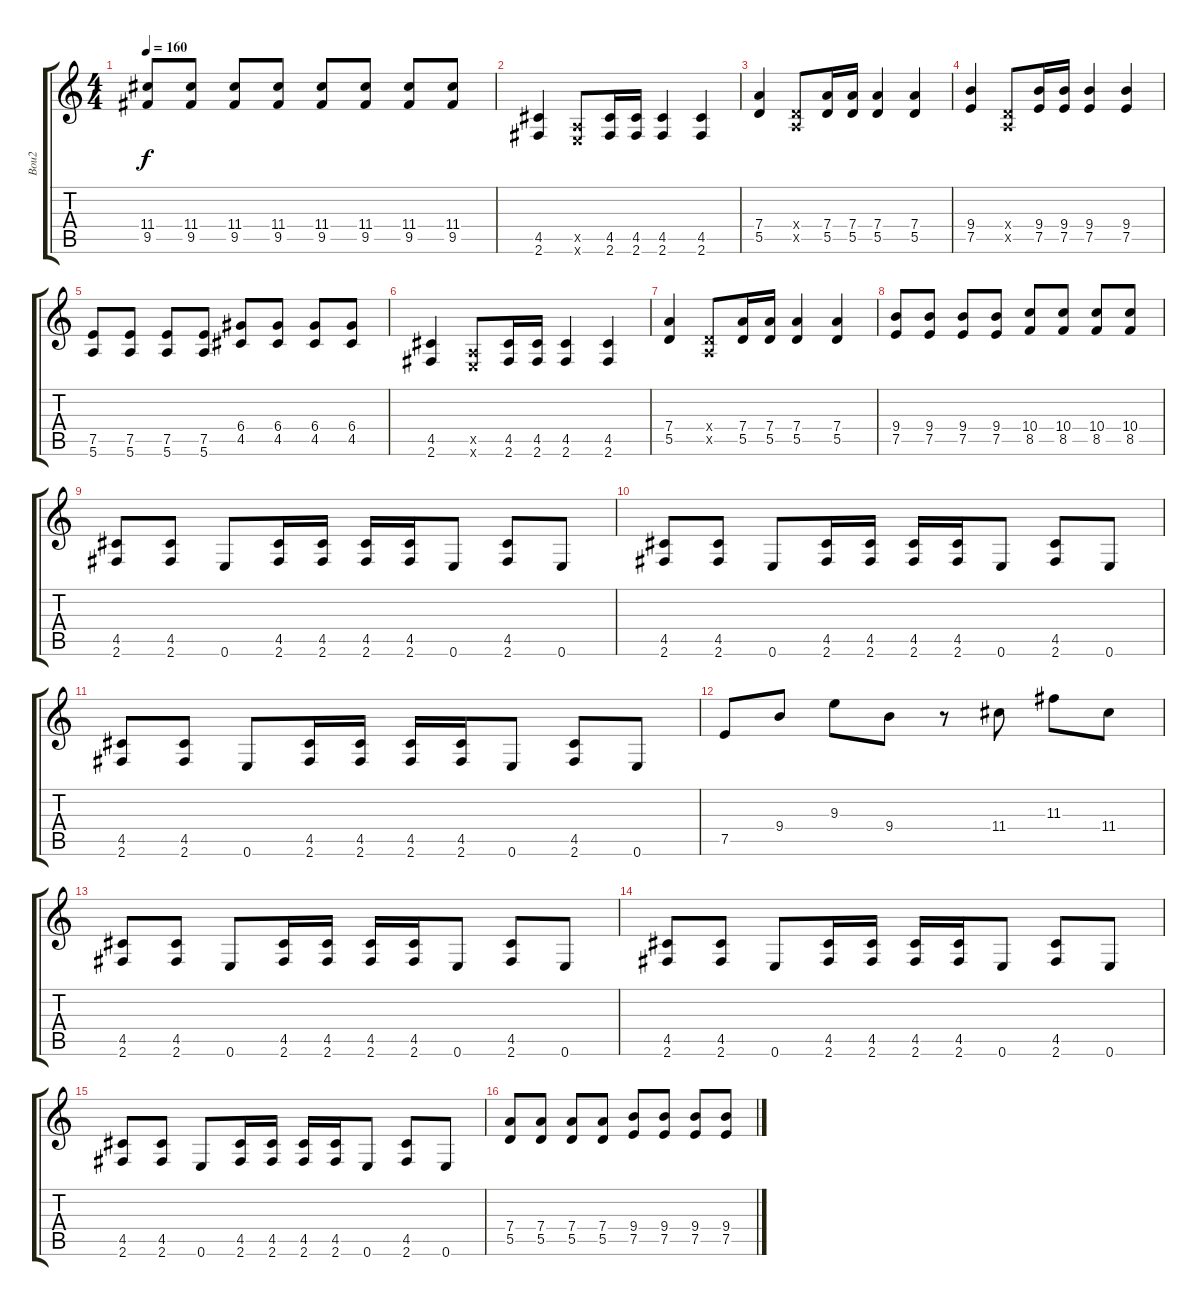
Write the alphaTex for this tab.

\track ("Bou2" "Bou2") {instrument distortionguitar}
\staff {score tabs}
\tuning (E4 B3 G3 D3 A2 E2) {hide}
\ts (4 4)
\tempo 160
\clef g2
\ks c
(11.4 9.5).8{dy f} (11.4 9.5).8 (11.4 9.5).8 (11.4 9.5).8 (11.4 9.5).8 (11.4 9.5).8 (11.4 9.5).8 (11.4 9.5).8 |
(4.5 2.6).4 (0.5{x} 0.6{x}).8 (4.5 2.6).16 (4.5 2.6).16 (4.5 2.6).4 (4.5 2.6).4 |
(7.4 5.5).4 (0.4{x} 0.5{x}).8 (7.4 5.5).16 (7.4 5.5).16 (7.4 5.5).4 (7.4 5.5).4 |
(9.4 7.5).4 (0.4{x} 0.5{x}).8 (9.4 7.5).16 (9.4 7.5).16 (9.4 7.5).4 (9.4 7.5).4 |
(7.5 5.6).8 (7.5 5.6).8 (7.5 5.6).8 (7.5 5.6).8 (6.4 4.5).8 (6.4 4.5).8 (6.4 4.5).8 (6.4 4.5).8 |
(4.5 2.6).4 (0.5{x} 0.6{x}).8 (4.5 2.6).16 (4.5 2.6).16 (4.5 2.6).4 (4.5 2.6).4 |
(7.4 5.5).4 (0.4{x} 0.5{x}).8 (7.4 5.5).16 (7.4 5.5).16 (7.4 5.5).4 (7.4 5.5).4 |
(9.4 7.5).8 (9.4 7.5).8 (9.4 7.5).8 (9.4 7.5).8 (10.4 8.5).8 (10.4 8.5).8 (10.4 8.5).8 (10.4 8.5).8 |
(4.5 2.6).8 (4.5 2.6).8 0.6.8 (4.5 2.6).16 (4.5 2.6).16 (4.5 2.6).16 (4.5 2.6).16 0.6.8 (4.5 2.6).8 0.6.8 |
(4.5 2.6).8 (4.5 2.6).8 0.6.8 (4.5 2.6).16 (4.5 2.6).16 (4.5 2.6).16 (4.5 2.6).16 0.6.8 (4.5 2.6).8 0.6.8 |
(4.5 2.6).8 (4.5 2.6).8 0.6.8 (4.5 2.6).16 (4.5 2.6).16 (4.5 2.6).16 (4.5 2.6).16 0.6.8 (4.5 2.6).8 0.6.8 |
7.5.8 9.4.8 9.3.8 9.4.8 r.8 11.4.8 11.3.8 11.4.8 |
(4.5 2.6).8 (4.5 2.6).8 0.6.8 (4.5 2.6).16 (4.5 2.6).16 (4.5 2.6).16 (4.5 2.6).16 0.6.8 (4.5 2.6).8 0.6.8 |
(4.5 2.6).8 (4.5 2.6).8 0.6.8 (4.5 2.6).16 (4.5 2.6).16 (4.5 2.6).16 (4.5 2.6).16 0.6.8 (4.5 2.6).8 0.6.8 |
(4.5 2.6).8 (4.5 2.6).8 0.6.8 (4.5 2.6).16 (4.5 2.6).16 (4.5 2.6).16 (4.5 2.6).16 0.6.8 (4.5 2.6).8 0.6.8 |
(7.4 5.5).8 (7.4 5.5).8 (7.4 5.5).8 (7.4 5.5).8 (9.4 7.5).8 (9.4 7.5).8 (9.4 7.5).8 (9.4 7.5).8
